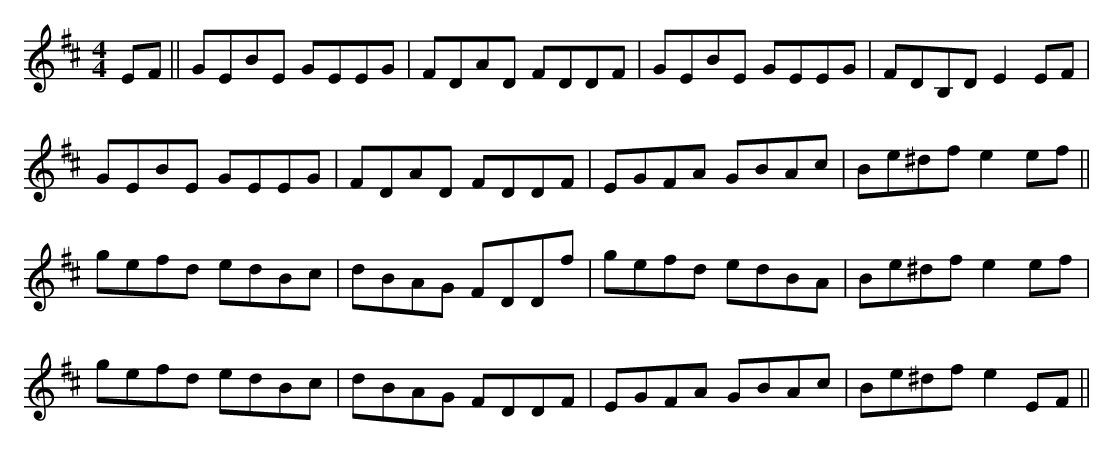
X:1
M:4/4
K:Edor
EF||GEBE GEEG|FDAD FDDF|GEBE GEEG|FDB,D E2EF|
GEBE GEEG|FDAD FDDF|EGFA GBAc|Be^df e2ef||
gefd edBc|dBAG FDDf|gefd edBA|Be^df e2 ef|
gefd edBc|dBAG FDDF|EGFA GBAc|Be^df e2EF||
